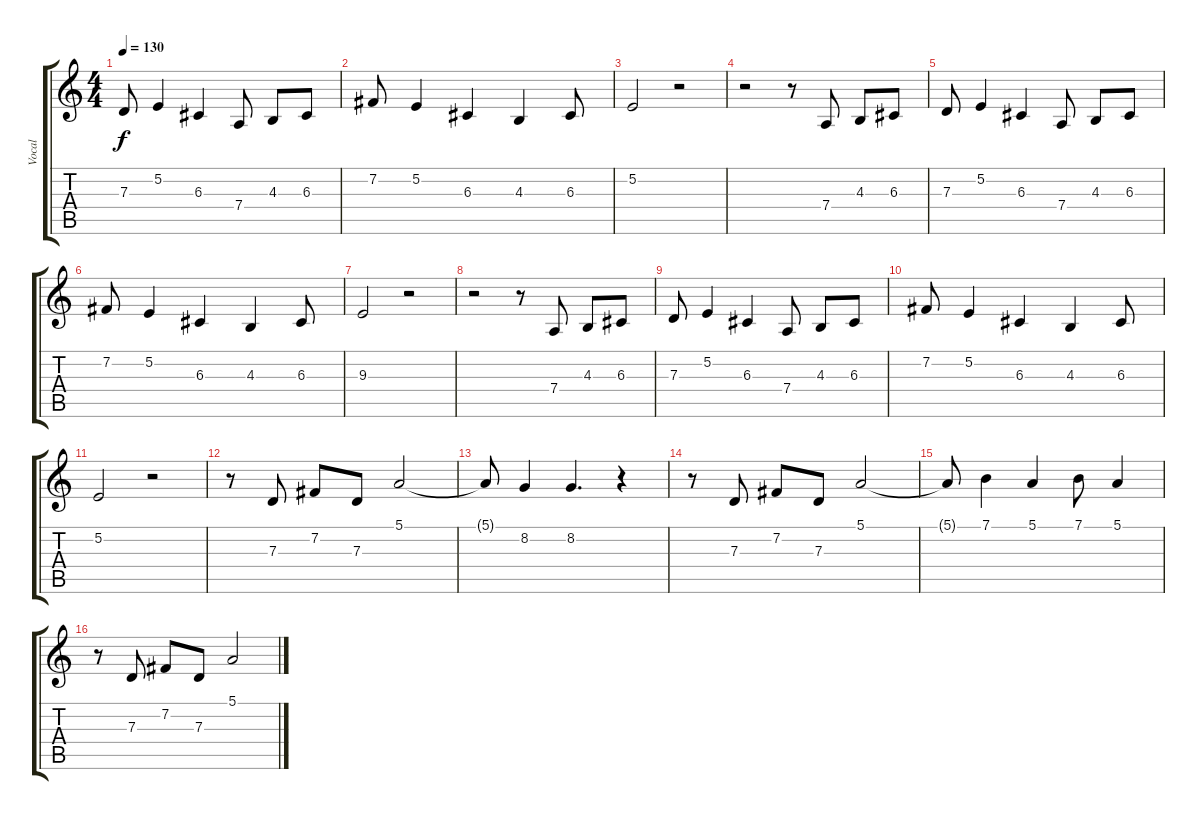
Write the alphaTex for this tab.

\track ("Vocal" "Vocal") {instrument englishhorn}
\staff {score tabs}
\tuning (E4 B3 G3 D3 A2 E2) {hide}
\ts (4 4)
\tempo 130
\clef g2
\ks c
7.3.8{dy f} 5.2.4 6.3.4 7.4.8 4.3.8 6.3.8 |
7.2.8 5.2.4 6.3.4 4.3.4 6.3.8 |
5.2.2 r.2 |
r.2 r.8 7.4.8 4.3.8 6.3.8 |
7.3.8 5.2.4 6.3.4 7.4.8 4.3.8 6.3.8 |
7.2.8 5.2.4 6.3.4 4.3.4 6.3.8 |
9.3.2 r.2 |
r.2 r.8 7.4.8 4.3.8 6.3.8 |
7.3.8 5.2.4 6.3.4 7.4.8 4.3.8 6.3.8 |
7.2.8 5.2.4 6.3.4 4.3.4 6.3.8 |
5.2.2 r.2 |
r.8 7.3.8 7.2.8 7.3.8 5.1.2 |
5.1{t}.8 8.2.4 8.2.4{d} r.4 |
r.8 7.3.8 7.2.8 7.3.8 5.1.2 |
5.1{t}.8 7.1.4 5.1.4 7.1.8 5.1.4 |
r.8 7.3.8 7.2.8 7.3.8 5.1.2
